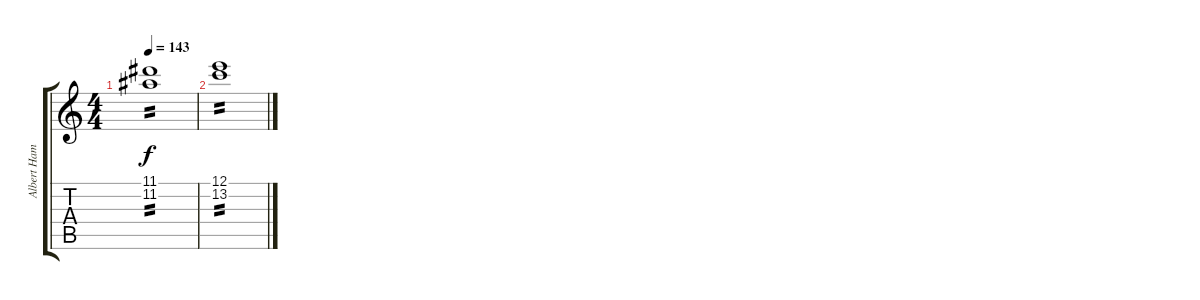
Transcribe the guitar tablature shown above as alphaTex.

\track ("Albert Hammond Jr." "Albert Ham") {instrument electricguitarclean}
\staff {score tabs}
\tuning (E4 B3 G3 D3 A2 E2) {hide}
\ts (4 4)
\tempo 143
\clef g2
\ks c
(11.1 11.2).1{tp 2 dy f} |
(12.1 13.2).1{tp 2}
